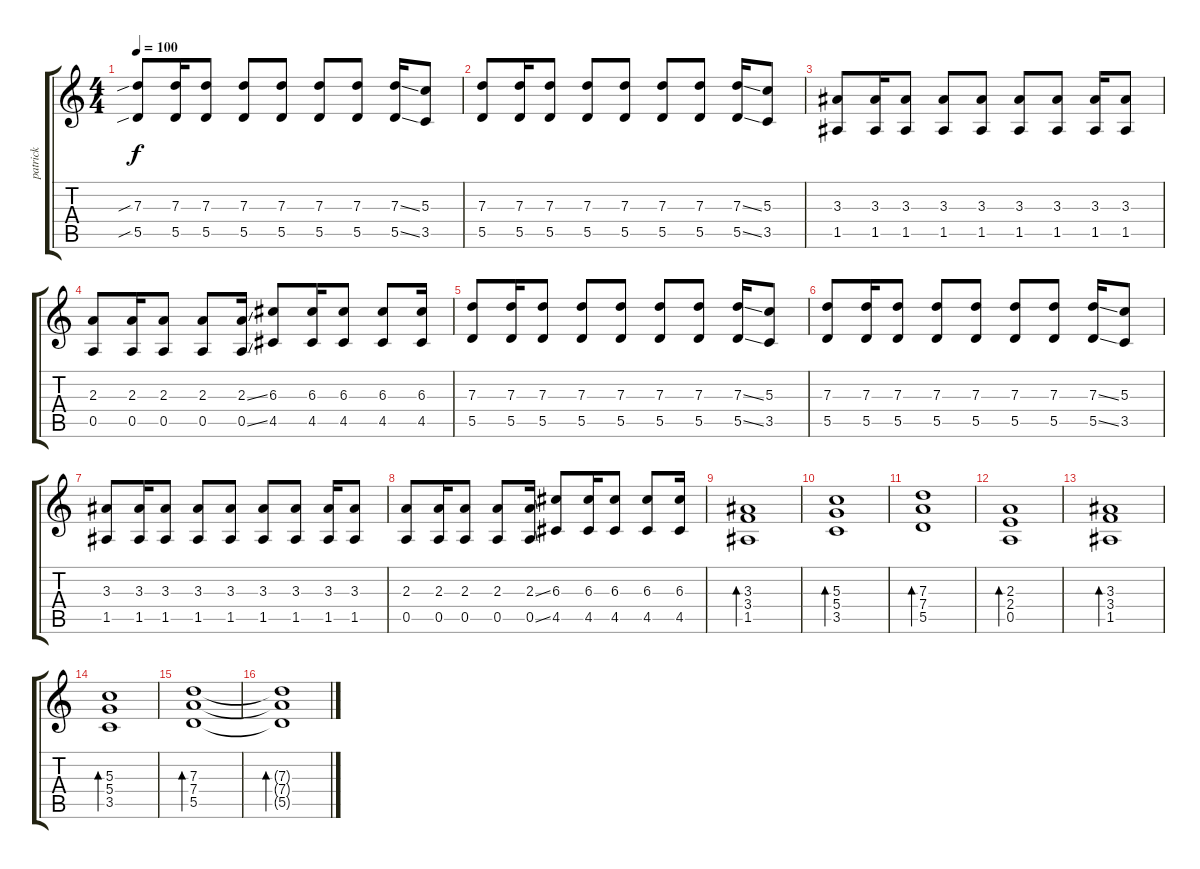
\track ("patrick" "patrick") {instrument distortionguitar}
\staff {score tabs}
\tuning (E4 B3 G3 D3 A2 D2) {hide}
\ts (4 4)
\tempo 100
\clef g2
\ks c
(7.3{sib} 5.5{sib}).8{dy f} (7.3 5.5).16 (7.3 5.5).8 (7.3 5.5).8 (7.3 5.5).8 (7.3 5.5).8 (7.3 5.5).8 (7.3{ss} 5.5{ss}).16 (5.3 3.5).8 |
(7.3 5.5).8 (7.3 5.5).16 (7.3 5.5).8 (7.3 5.5).8 (7.3 5.5).8 (7.3 5.5).8 (7.3 5.5).8 (7.3{ss} 5.5{ss}).16 (5.3 3.5).8 |
(3.3 1.5).8 (3.3 1.5).16 (3.3 1.5).8 (3.3 1.5).8 (3.3 1.5).8 (3.3 1.5).8 (3.3 1.5).8 (3.3 1.5).16 (3.3 1.5).8 |
(2.3 0.5).8 (2.3 0.5).16 (2.3 0.5).8 (2.3 0.5).8 (2.3{ss} 0.5{ss}).16 (6.3 4.5).8 (6.3 4.5).16 (6.3 4.5).8 (6.3 4.5).8 (6.3 4.5).16 |
(7.3 5.5).8 (7.3 5.5).16 (7.3 5.5).8 (7.3 5.5).8 (7.3 5.5).8 (7.3 5.5).8 (7.3 5.5).8 (7.3{ss} 5.5{ss}).16 (5.3 3.5).8 |
(7.3 5.5).8 (7.3 5.5).16 (7.3 5.5).8 (7.3 5.5).8 (7.3 5.5).8 (7.3 5.5).8 (7.3 5.5).8 (7.3{ss} 5.5{ss}).16 (5.3 3.5).8 |
(3.3 1.5).8 (3.3 1.5).16 (3.3 1.5).8 (3.3 1.5).8 (3.3 1.5).8 (3.3 1.5).8 (3.3 1.5).8 (3.3 1.5).16 (3.3 1.5).8 |
(2.3 0.5).8 (2.3 0.5).16 (2.3 0.5).8 (2.3 0.5).8 (2.3{ss} 0.5{ss}).16 (6.3 4.5).8 (6.3 4.5).16 (6.3 4.5).8 (6.3 4.5).8 (6.3 4.5).16 |
(3.3 3.4 1.5).1{bd 480 instrument electricguitarjazz} |
(5.3 5.4 3.5).1{bd 480} |
(7.3 7.4 5.5).1{bd 480} |
(2.3 2.4 0.5).1{bd 480} |
(3.3 3.4 1.5).1{bd 480 instrument electricguitarjazz} |
(5.3 5.4 3.5).1{bd 480} |
(7.3 7.4 5.5).1{bd 480} |
(7.3{t} 7.4{t} 5.5{t}).1{bd 480}
